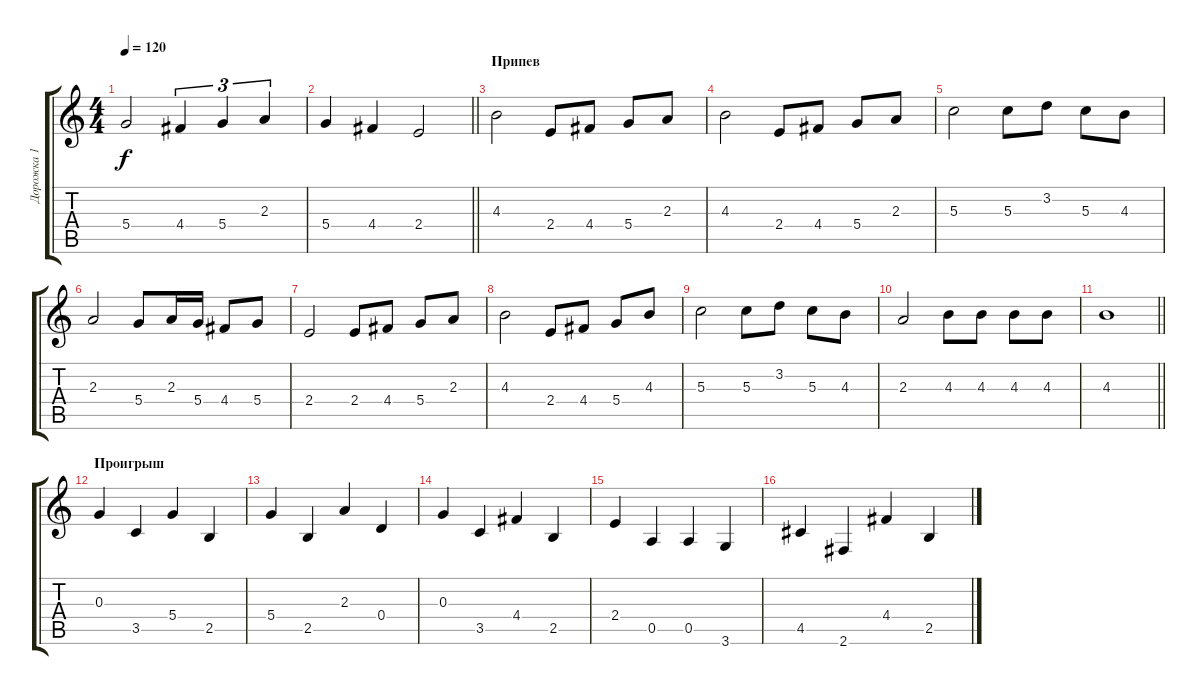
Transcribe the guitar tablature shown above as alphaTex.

\track ("Дорожка 1" "Дорожка 1") {instrument acousticguitarsteel}
\staff {score tabs}
\tuning (E4 B3 G3 D3 A2 E2) {hide}
\ts (4 4)
\tempo 120
\clef g2
\ks c
5.4.2{dy f} 4.4.4{tu (3 2)} 5.4.4{tu (3 2)} 2.3.4{tu (3 2)} |
\barLineRight lightlight
5.4.4 4.4.4 2.4.2 |
\section ("" "Припев")
4.3.2 2.4.8 4.4.8 5.4.8 2.3.8 |
4.3.2 2.4.8 4.4.8 5.4.8 2.3.8 |
5.3.2 5.3.8 3.2.8 5.3.8 4.3.8 |
2.3.2 5.4.8 2.3.16 5.4.16 4.4.8 5.4.8 |
2.4.2 2.4.8 4.4.8 5.4.8 2.3.8 |
4.3.2 2.4.8 4.4.8 5.4.8 4.3.8 |
5.3.2 5.3.8 3.2.8 5.3.8 4.3.8 |
2.3.2 4.3.8 4.3.8 4.3.8 4.3.8 |
\barLineRight lightlight
4.3.1 |
\section ("" "Проигрыш")
0.3.4 3.5.4 5.4.4 2.5.4 |
5.4.4 2.5.4 2.3.4 0.4.4 |
0.3.4 3.5.4 4.4.4 2.5.4 |
2.4.4 0.5.4 0.5.4 3.6.4 |
4.5.4 2.6.4 4.4.4 2.5.4
